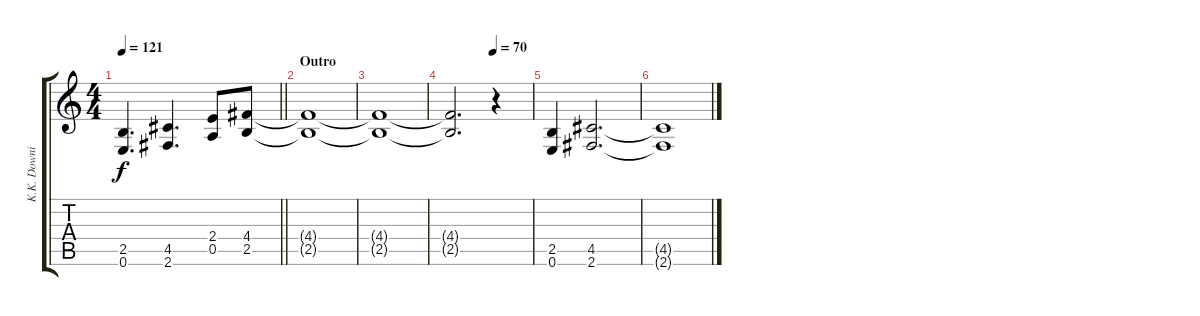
\track ("K.K. Downing" "K.K. Downi") {instrument distortionguitar}
\staff {score tabs}
\tuning (E4 B3 G3 D3 A2 E2) {hide}
\ts (4 4)
\tempo 121
\clef g2
\barLineRight lightlight
\ks c
(2.5 0.6).4{d dy f} (4.5 2.6).4{d} (2.4 0.5).8 (4.4 2.5).8 |
\section ("" "Outro")
(4.4{t} 2.5{t}).1{volume 10} |
(4.4{t} 2.5{t}).1 |
\tempo (70 0.53125)
(4.4{t} 2.5{t}).2{d} r.4 |
(2.5 0.6).4{volume 13} (4.5 2.6).2{d volume 0} |
(4.5{t} 2.6{t}).1
